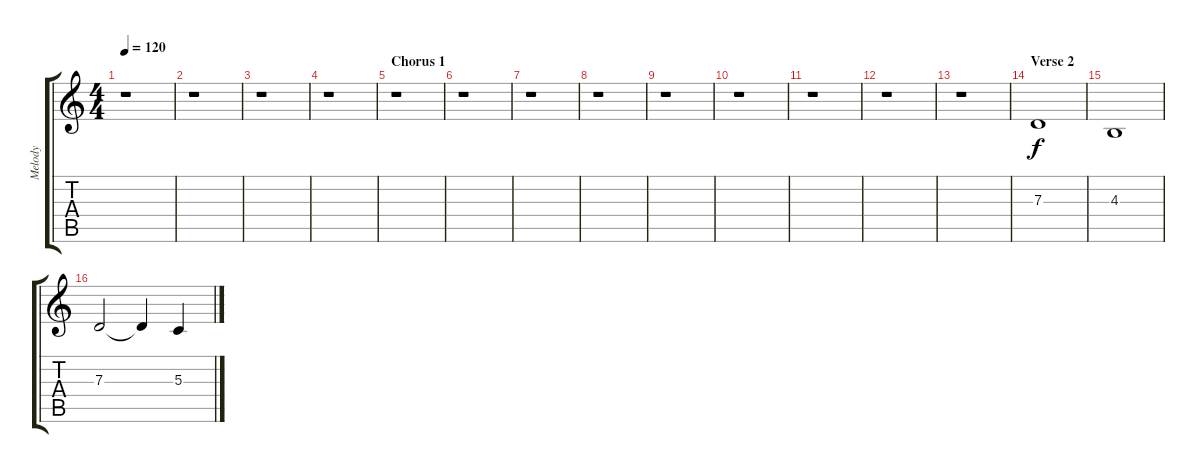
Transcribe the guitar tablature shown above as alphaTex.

\track ("Melody" "Melody") {instrument oboe}
\staff {score tabs}
\tuning (E4 B3 G3 D3 A2 E2) {hide}
\ts (4 4)
\tempo 120
\clef g2
\ks c
r.1{dy f} |
r.1 |
r.1 |
r.1 |
\section ("" "Chorus 1")
r.1 |
r.1 |
r.1 |
r.1 |
r.1 |
r.1 |
r.1 |
r.1 |
r.1 |
\section ("" "Verse 2")
7.3.1 |
4.3.1 |
7.3.2 7.3{t}.4 5.3.4
